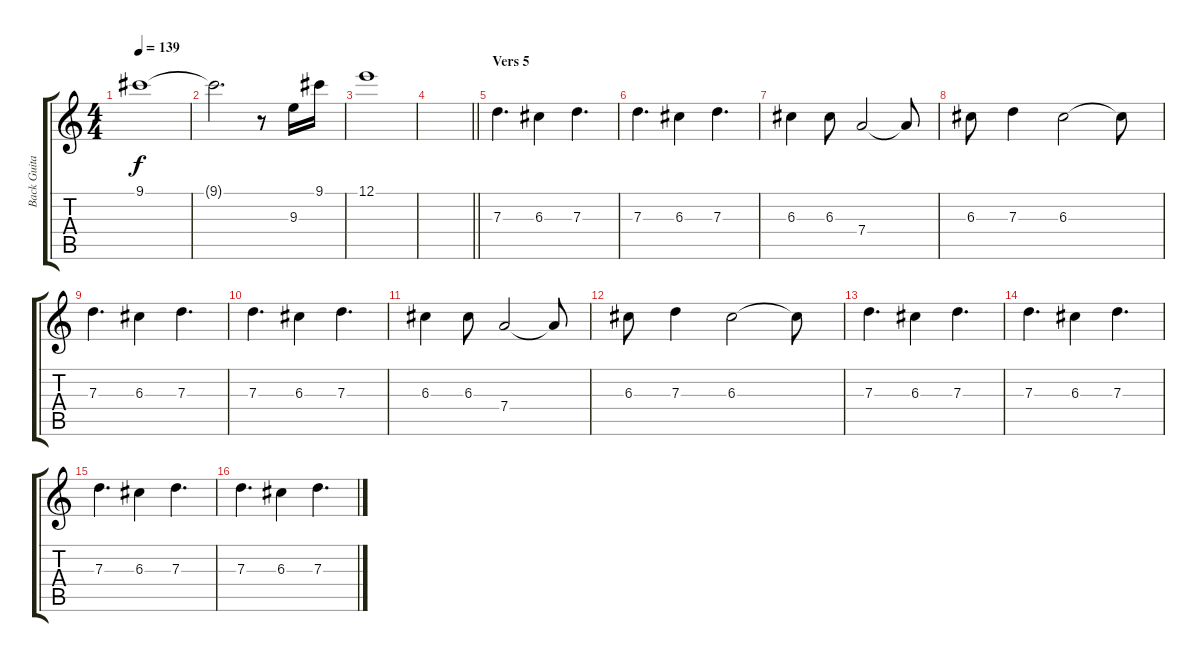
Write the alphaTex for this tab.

\track ("Back Guitar" "Back Guita") {instrument overdrivenguitar}
\staff {score tabs}
\tuning (E4 B3 G3 D3 A2 E2) {hide}
\ts (4 4)
\tempo 139
\clef g2
\ks c
9.1.1{dy f} |
9.1{t}.2{d} r.8 9.3.16 9.1.16 |
12.1.1 |
\barLineRight lightlight
|
\section ("" "Vers 5")
7.3.4{d} 6.3.4 7.3.4{d} |
7.3.4{d} 6.3.4 7.3.4{d} |
6.3.4 6.3.8 7.4.2 7.4{t}.8 |
6.3.8 7.3.4 6.3.2 6.3{t}.8 |
7.3.4{d} 6.3.4 7.3.4{d} |
7.3.4{d} 6.3.4 7.3.4{d} |
6.3.4 6.3.8 7.4.2 7.4{t}.8 |
6.3.8 7.3.4 6.3.2 6.3{t}.8 |
7.3.4{d} 6.3.4 7.3.4{d} |
7.3.4{d} 6.3.4 7.3.4{d} |
7.3.4{d} 6.3.4 7.3.4{d} |
7.3.4{d} 6.3.4 7.3.4{d}
